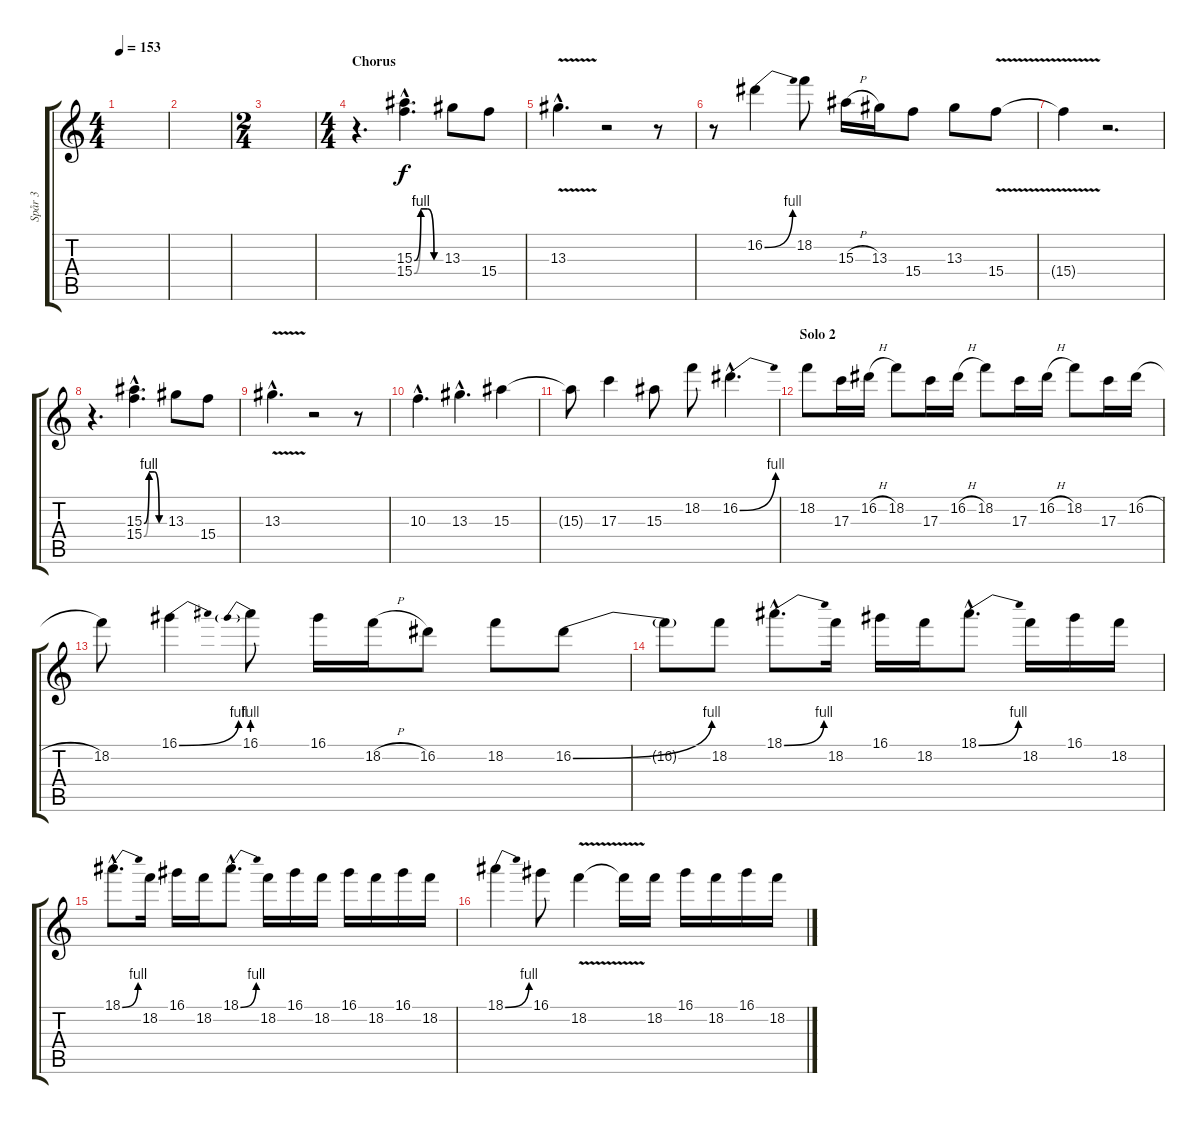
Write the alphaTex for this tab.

\track ("Spår 3" "Spår 3") {instrument overdrivenguitar}
\staff {score tabs}
\tuning (E4 B3 G3 D3 A2 E2) {hide}
\ts (4 4)
\tempo 153
\clef g2
\ks c
|
|
\ts (2 4)
|
\ts (4 4)
\section ("" "Chorus")
r.4{d} (15.3{be (custom 0 0 15 4 30 4 45 0 60 0) hac} 15.4{be (custom 0 0 15 4 30 4 45 0 60 0) hac}).4{d} 13.3.8 15.4.8 |
13.3{v hac}.4{d} r.2 r.8 |
r.8 16.2{be (bend 0 0 60 4)}.4 18.2.8 15.3{h}.16 13.3.16 15.4.8 13.3.8 15.4{v}.8 |
15.4{t}.4 r.2{d} |
r.4{d} (15.3{be (custom 0 0 15 4 30 4 45 0 60 0) hac} 15.4{be (custom 0 0 15 4 30 4 45 0 60 0) hac}).4{d} 13.3.8 15.4.8 |
13.3{v hac}.4{d} r.2 r.8 |
10.3{hac}.4{d} 13.3{hac}.4{d} 15.3.4 |
15.3{t}.8 17.3.4 15.3.8 18.2.8 16.2{be (bend 0 0 60 4) hac}.4{d} |
\section ("" "Solo 2")
18.2.8 17.3.16 16.2{h}.16 18.2.8 17.3.16 16.2{h}.16 18.2.8 17.3.16 16.2{h}.16 18.2.8 17.3.16 16.2{h}.16 |
18.2.8 16.1{be (bend 0 0 60 4)}.4 16.1{be (prebend 0 4 60 4)}.8 16.1.16 18.2{h}.16 16.2.8 18.2.8 16.2{be (bend 0 0 60 4)}.8 |
16.2{t}.8 18.2.8 18.1{be (bend 0 0 60 4) hac}.8{d} 18.2.16 16.1.16 18.2.16 18.1{be (bend 0 0 60 4) hac}.8{d} 18.2.16 16.1.16 18.2.16 |
18.1{be (bend 0 0 60 4) hac}.8{d} 18.2.16 16.1.16 18.2.16 18.1{be (bend 0 0 60 4) hac}.8{d} 18.2.16 16.1.16 18.2.16 16.1.16 18.2.16 16.1.16 18.2.16 |
18.1{be (bend 0 0 60 4)}.4 16.1.8 18.2{v}.4 18.2{t}.16 18.2.16 16.1.16 18.2.16 16.1.16 18.2.16
